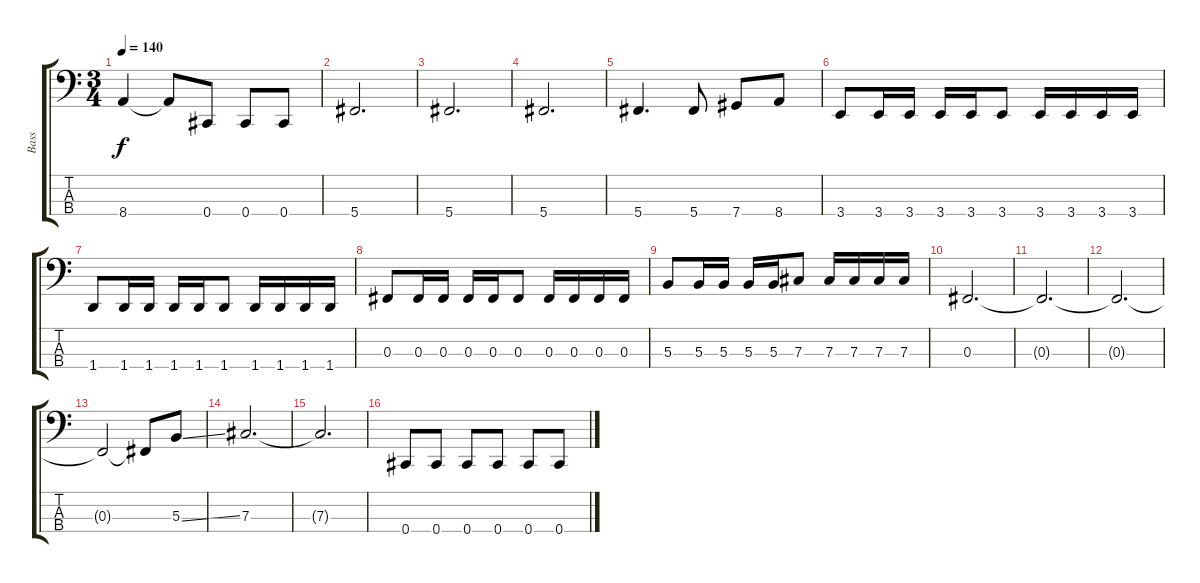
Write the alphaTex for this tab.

\track ("Bass" "Bass") {instrument electricbassfinger}
\staff {score tabs}
\tuning (E2 B1 Gb1 Db1) {hide}
\ts (3 4)
\tempo 140
\clef f4
\ks c
8.4{t}.4{dy f} 8.4{t}.8 0.4.8 0.4.8 0.4.8 |
5.4.2{d} |
5.4.2{d} |
5.4.2{d} |
5.4.4{d} 5.4.8 7.4.8 8.4.8 |
3.4.8 3.4.16 3.4.16 3.4.16 3.4.16 3.4.8 3.4.16 3.4.16 3.4.16 3.4.16 |
1.4.8 1.4.16 1.4.16 1.4.16 1.4.16 1.4.8 1.4.16 1.4.16 1.4.16 1.4.16 |
0.3.8 0.3.16 0.3.16 0.3.16 0.3.16 0.3.8 0.3.16 0.3.16 0.3.16 0.3.16 |
5.3.8 5.3.16 5.3.16 5.3.16 5.3.16 7.3.8 7.3.16 7.3.16 7.3.16 7.3.16 |
0.3.2{d} |
0.3{t}.2{d} |
0.3{t}.2{d} |
0.3{t}.2 0.3{t}.8 5.3{ss}.8 |
7.3.2{d} |
7.3{t}.2{d} |
0.4.8 0.4.8 0.4.8 0.4.8 0.4.8 0.4.8
